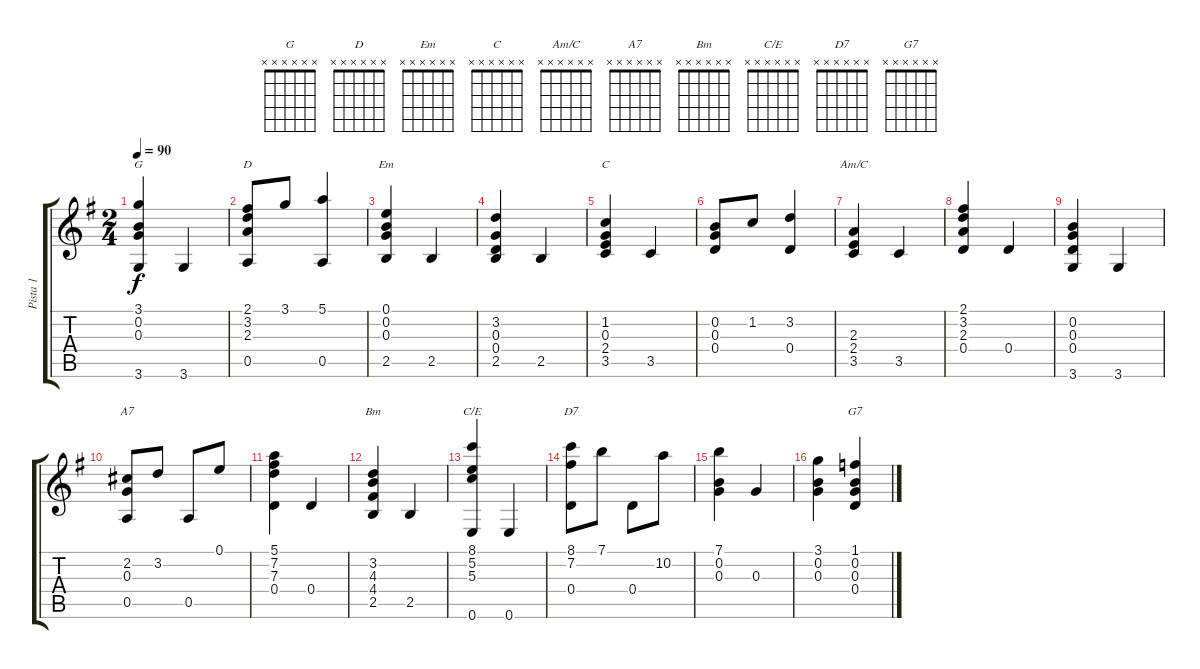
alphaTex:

\track ("Pista 1" "Pista 1") {instrument acousticguitarnylon}
\staff {score tabs}
\tuning (E4 B3 G3 D3 A2 E2) {hide}
\chord ("G" x x x x x x)
\chord ("D" x x x x x x)
\chord ("Em" x x x x x x)
\chord ("C" x x x x x x)
\chord ("Am/C" x x x x x x)
\chord ("A7" x x x x x x)
\chord ("Bm" x x x x x x)
\chord ("C/E" x x x x x x)
\chord ("D7" x x x x x x)
\chord ("G7" x x x x x x)
\ts (2 4)
\tempo 90
\clef g2
\ks g
(3.1 0.2 0.3 3.6).4{ch "G" dy f} 3.6.4 |
(2.1 3.2 2.3 0.5).8{ch "D"} 3.1.8 (5.1 0.5).4 |
(0.1 0.2 0.3 2.5).4{ch "Em"} 2.5.4 |
(3.2 0.3 0.4 2.5).4 2.5.4 |
(1.2 0.3 2.4 3.5).4{ch "C"} 3.5.4 |
(0.2 0.3 0.4).8 1.2.8 (3.2 0.4).4 |
(2.3 2.4 3.5).4{ch "Am/C"} 3.5.4 |
(2.1 3.2 2.3 0.4).4 0.4.4 |
(0.2 0.3 0.4 3.6).4 3.6.4 |
(2.2 0.3 0.5).8{ch "A7"} 3.2.8 0.5.8 0.1.8 |
(5.1 7.2 7.3 0.4).4 0.4.4 |
(3.2 4.3 4.4 2.5).4{ch "Bm"} 2.5.4 |
(8.1 5.2 5.3 0.6).4{ch "C/E"} 0.6.4 |
(8.1 7.2 0.4).8{ch "D7"} 7.1.8 0.4.8 10.2.8 |
(7.1 0.2 0.3).4 0.3.4 |
(3.1 0.2 0.3).4 (1.1 0.2 0.3 0.4).4{ch "G7"}
